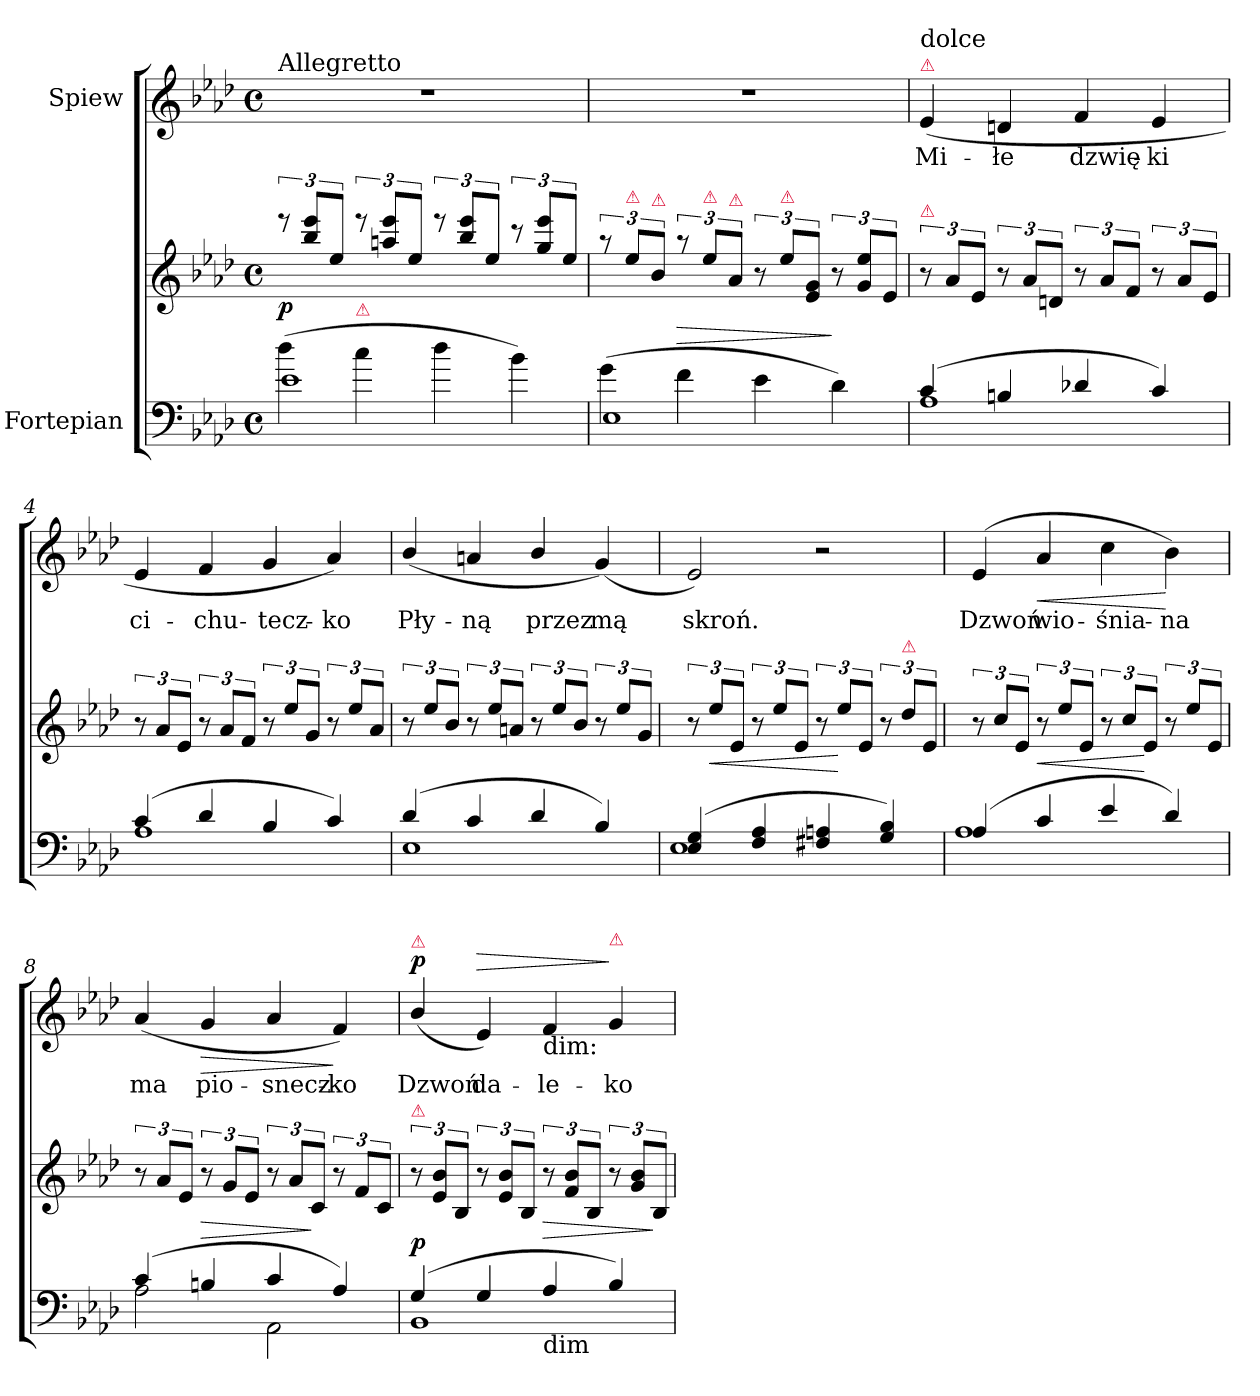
**kern	**kern	**dynam	**kern	**text	**dynam
*part2	*part2	*part2	*part1	*part1	*part1
*staff3	*staff2	*staff2/3	*staff1	*staff1	*staff1
*I"Fortepian	*	*	*I"Spiew	*	*
*clefF4	*clefG2	*	*clefG2	*	*
*k[b-e-a-d-]	*k[b-e-a-d-]	*	*k[b-e-a-d-]	*	*
*M4/4	*M4/4	*	*M4/4	*	*
*met(c)	*met(c)	*	*met(c)	*	*
=1	=1	=1	=1	=1	=1
*^	*	*	*	*	*
!	!	!	!	!LO:TX:a:t=Allegretto	!	!
(4dd-\	1e-\	12reee	p	1r	.	.
.	.	12bb-/ 12eee-/L	.	.	.	.
.	.	12ee-/J	.	.	.	.
!LO:TX:a:color=crimson:t=⚠	!	!	!	!	!	!
4cc\	.	12reee	.	.	.	.
.	.	12aan/ 12eee-/L	.	.	.	.
.	.	12ee-/J	.	.	.	.
4dd-\	.	12reee	.	.	.	.
.	.	12bb-/ 12eee-/L	.	.	.	.
.	.	12ee-/J	.	.	.	.
4b-\)	.	12rccc	.	.	.	.
.	.	12gg/ 12eee-/L	.	.	.	.
.	.	12ee-/J	.	.	.	.
=2	=2	=2	=2	=2	=2	=2
(4g\	1E-	12raa	.	1r	.	.
!	!	!LO:TX:a:color=crimson:t=⚠	!	!	!	!
.	.	12ee-/L	.	.	.	.
!	!	!LO:TX:a:color=crimson:t=⚠	!	!	!	!
.	.	12b-/J	.	.	.	.
4f\	.	12raa	>	.	.	.
!	!	!LO:TX:a:color=crimson:t=⚠	!	!	!	!
.	.	12ee-/L	.	.	.	.
!	!	!LO:TX:a:color=crimson:t=⚠	!	!	!	!
.	.	12a-/J	.	.	.	.
4e-\	.	12r	.	.	.	.
!	!	!LO:TX:a:color=crimson:t=⚠	!	!	!	!
.	.	12ee-/L	.	.	.	.
.	.	12e-/ 12g/J	.	.	.	.
4d-\)	.	12r	]	.	.	.
.	.	12g/ 12ee-/L	.	.	.	.
.	.	12e-/J	.	.	.	.
=3	=3	=3	=3	=3	=3	=3
!	!	!	!	!LO:TX:a:color=crimson:t=⚠	!	!
!	!	!	!	!LO:TX:a:t=dolce	!	!
!	!	!LO:TX:a:color=crimson:t=⚠	!	!	!	!
(4c/	1A-	12r	.	(>4e-/	Mi-	.
.	.	12a-/L	.	.	.	.
.	.	12e-/J	.	.	.	.
4Bn/	.	12r	.	4dn/	-łe	.
.	.	12a-/L	.	.	.	.
.	.	12dn/J	.	.	.	.
4d-X/	.	12r	.	4f/	dzwię-	.
.	.	12a-/L	.	.	.	.
.	.	12f/J	.	.	.	.
4c/)	.	12r	.	4e-/	-ki	.
.	.	12a-/L	.	.	.	.
.	.	12e-/J	.	.	.	.
=4	=4	=4	=4	=4	=4	=4
(4c/	1A-	12r	.	4e-/	ci-	.
.	.	12a-/L	.	.	.	.
.	.	12e-/J	.	.	.	.
4d-/	.	12r	.	4f/	-chu-	.
.	.	12a-/L	.	.	.	.
.	.	12f/J	.	.	.	.
4B-/	.	12r	.	4g/	-tecz-	.
.	.	12ee-/L	.	.	.	.
.	.	12g/J	.	.	.	.
4c/)	.	12r	.	4a-/)	-ko	.
.	.	12ee-/L	.	.	.	.
.	.	12a-/J	.	.	.	.
=5	=5	=5	=5	=5	=5	=5
(4d-/	1E-	12r	.	(>4b-/	Pły-	.
.	.	12ee-/L	.	.	.	.
.	.	12b-/J	.	.	.	.
4c/	.	12r	.	4an/	-ną	.
.	.	12ee-/L	.	.	.	.
.	.	12an/J	.	.	.	.
4d-/	.	12r	.	4b-/	przez	.
.	.	12ee-/L	.	.	.	.
.	.	12b-/J	.	.	.	.
4B-/)	.	12r	.	(4g/)	mą	.
.	.	12ee-/L	.	.	.	.
.	.	12g/J	.	.	.	.
=6	=6	=6	=6	=6	=6	=6
(4E-/ 4G/	1E-	12r	.	2e-/)	skroń.	.
!	!	!	!LO:HP:b	!	!	!
.	.	12ee-/L	<	.	.	.
.	.	12e-/J	.	.	.	.
4F/ 4A-/	.	12r	.	.	.	.
.	.	12ee-/L	.	.	.	.
.	.	12e-/J	.	.	.	.
4F#X/ 4An/	.	12r	.	2r	.	.
.	.	12ee-/L	[	.	.	.
.	.	12e-/J	.	.	.	.
4G/ 4B-/)	.	12r	.	.	.	.
!	!	!LO:TX:a:color=crimson:t=⚠	!	!	!	!
.	.	12dd-/L	.	.	.	.
.	.	12e-/J	.	.	.	.
=7	=7	=7	=7	=7	=7	=7
(4A-/	1A-	12r	.	(4e-/	Dzwoń	.
.	.	12cc/L	.	.	.	.
.	.	12e-/J	.	.	.	.
!	!	!	!LO:HP:b	!	!	!LO:HP:b
4c/	.	12r	<	4a-/	wio-	<
.	.	12ee-/L	.	.	.	.
.	.	12e-/J	.	.	.	.
4e-/	.	12r	.	4cc\	-śnia-	.
.	.	12cc/L	.	.	.	.
.	.	12e-/J	[	.	.	.
4d-/)	.	12r	.	4b-\)	-na	[
.	.	12ee-/L	.	.	.	.
.	.	12e-/J	.	.	.	.
=8	=8	=8	=8	=8	=8	=8
(4c/	2A-\	12r	.	(>4a-/	ma	.
.	.	12a-/L	.	.	.	.
.	.	12e-/J	.	.	.	.
!	!	!	!LO:HP:b	!	!	!LO:HP:b
4Bn/	.	12r	>	4g/	pio-	>
.	.	12g/L	.	.	.	.
.	.	12e-/J	.	.	.	.
4c/	2AA-\	12r	.	4a-/	-snecz-	.
.	.	12a-/L	.	.	.	.
.	.	12c/J	]	.	.	.
4A-/)	.	12r	.	4f/)	-ko	]
.	.	12f/L	.	.	.	.
.	.	12c/J	.	.	.	.
=9	=9	=9	=9	=9	=9	=9
!	!	!	!	!LO:TX:a:color=crimson:t=⚠	!	!
!	!	!LO:TX:a:color=crimson:t=⚠	!	!	!	!
!	!	!	!	!	!	!LO:DY:b
(<4G/	1BB-	12r	p	(4b-/	Dzwoń	p
.	.	12e-/ 12b-/L	.	.	.	.
.	.	12B-/J	.	.	.	.
!	!	!	!	!	!	!LO:HP:a
4G/	.	12r	.	4e-/)	da-	>
.	.	12e-/ 12b-/L	.	.	.	.
.	.	12B-/J	.	.	.	.
!	!	!	!	!LO:TX:b:t=dim&colon;	!	!
!LO:TX:b:t=dim	!	!	!	!	!	!
!	!	!	!LO:HP:b	!	!	!
4A-/	.	12r	>	4f/	-le-	.
.	.	12f/ 12b-/L	.	.	.	.
.	.	12B-/J	.	.	.	.
!	!	!	!	!LO:TX:a:color=crimson:t=⚠	!	!
4B-/)	.	12r	.	4g/	-ko	]
.	.	12g/ 12b-/L	.	.	.	.
.	.	12B-/J	]	.	.	.
*v	*v	*	*	*	*	*
=	=	=	=	=	=
*-	*-	*-	*-	*-	*-
